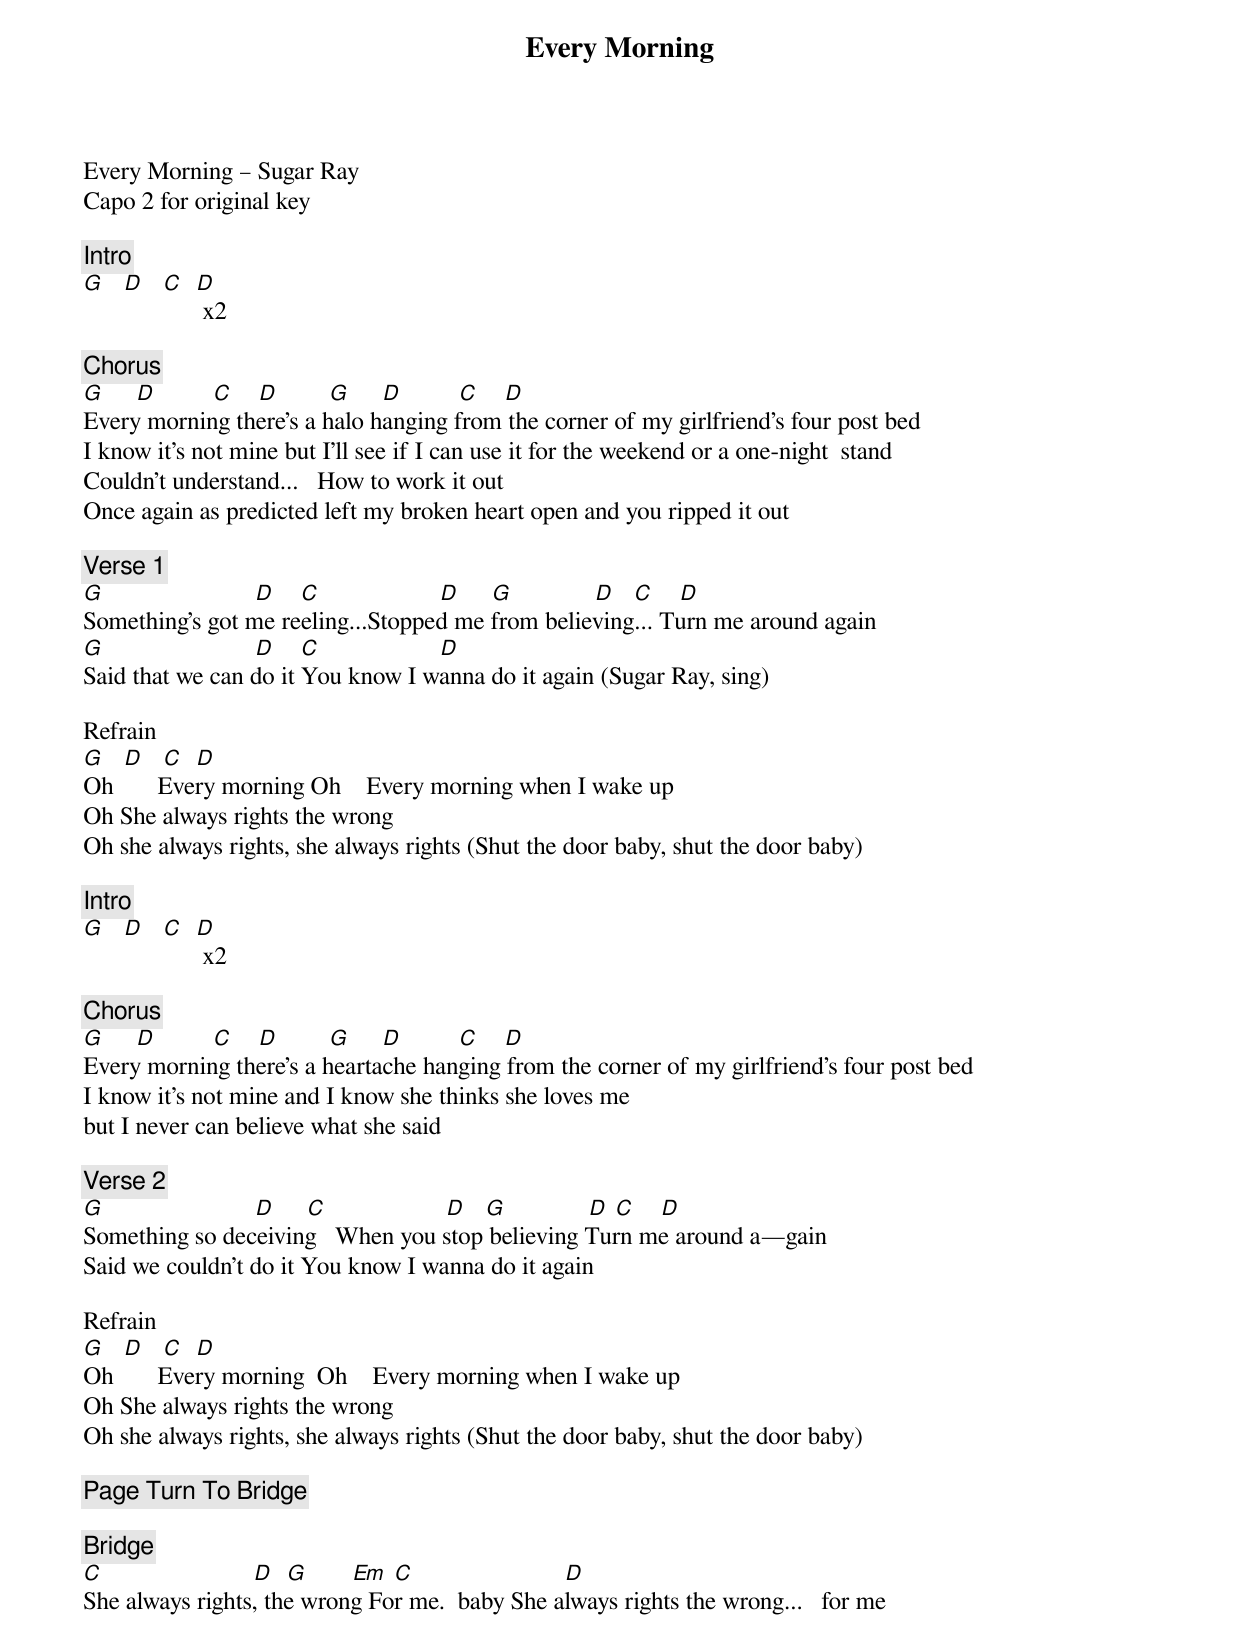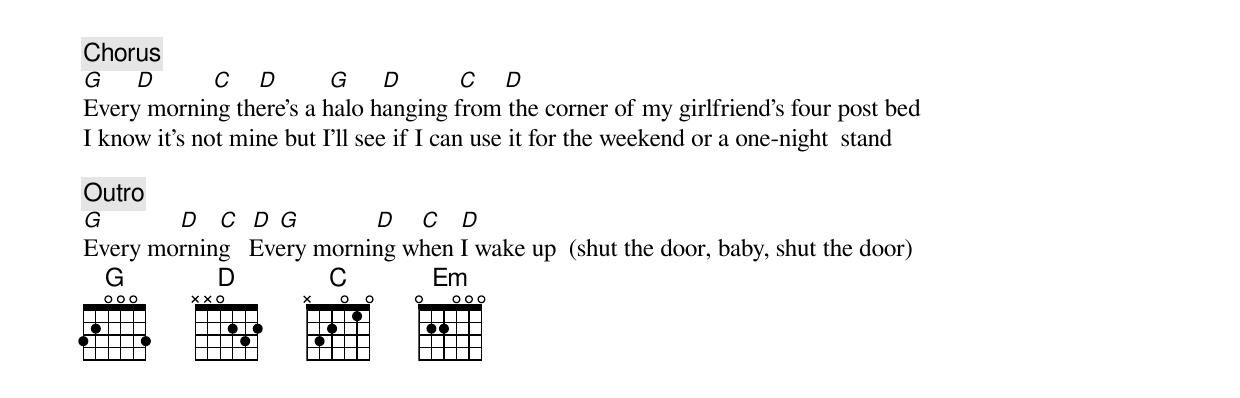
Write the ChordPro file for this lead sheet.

{title: Every Morning}
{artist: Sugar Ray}
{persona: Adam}
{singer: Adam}
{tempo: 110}
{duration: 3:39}
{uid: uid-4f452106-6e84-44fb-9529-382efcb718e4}
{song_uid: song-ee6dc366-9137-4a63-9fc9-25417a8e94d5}



Every Morning – Sugar Ray
Capo 2 for original key

{comment: Intro}
[G]   [D]   [C]  [D] x2

{comment: Chorus}
[G]   		[D]   	     [C]  		[D]		      [G]   		[D]   	     [C]  		[D]
Every morning there's a halo hanging from the corner of my girlfriend's four post bed
I know it's not mine but I'll see if I can use it for the weekend or a one-night  stand
Couldn't understand...   How to work it out
Once again as predicted left my broken heart open and you ripped it out

{comment: Verse 1}
[G]                        [D] 			[C]                   [D]			  [G]            	[D]   [C]    [D]
Something's got me reeling...Stopped me from believing...	Turn me around again
[G]                        [D] 			[C]                   [D]
Said that we can do it	You know I wanna do it again	(Sugar Ray, sing)

Refrain
[G]   [D]   [C]  [D]
Oh      	Every morning	Oh   	Every morning when I wake up
Oh	She always rights the wrong
Oh	she always rights, she always rights (Shut the door baby, shut the door baby)

{comment: Intro}
[G]   [D]   [C]  [D] x2

{comment: Chorus}
[G]   		[D]   	     [C]  		[D]		      [G]   		[D]   	     [C]  		[D]
Every morning there's a heartache hanging from the corner of my girlfriend's four post bed
I know it's not mine and I know she thinks she loves me
but I never can believe what she said

{comment: Verse 2}
[G]                        [D] 		  [C]                   [D]			[G]            	[D] [C]    [D]
Something so deceiving	  When you stop believing	Turn me around a—gain
Said we couldn't do it	You know I wanna do it again

Refrain
[G]   [D]   [C]  [D]
Oh      	Every morning		Oh   	Every morning when I wake up
Oh	She always rights the wrong
Oh	she always rights, she always rights (Shut the door baby, shut the door baby)

{comment: Page Turn To Bridge}

{comment: Bridge}
[C]                      		[D]		[G]       [Em]	[C]                      		[D]
She always rights, the wrong	For me.  baby	She always rights the wrong...   for me

{comment: Chorus}
[G]   		[D]   	     [C]  		[D]		      [G]   		[D]   	     [C]  		[D]
Every morning there's a halo hanging from the corner of my girlfriend's four post bed
I know it's not mine but I'll see if I can use it for the weekend or a one-night  stand

{comment: Outro}
[G]            [D]   [C]  [D]	[G]            [D]   	[C]  	[D]
Every morning   Every morning when I wake up  (shut the door, baby, shut the door)
